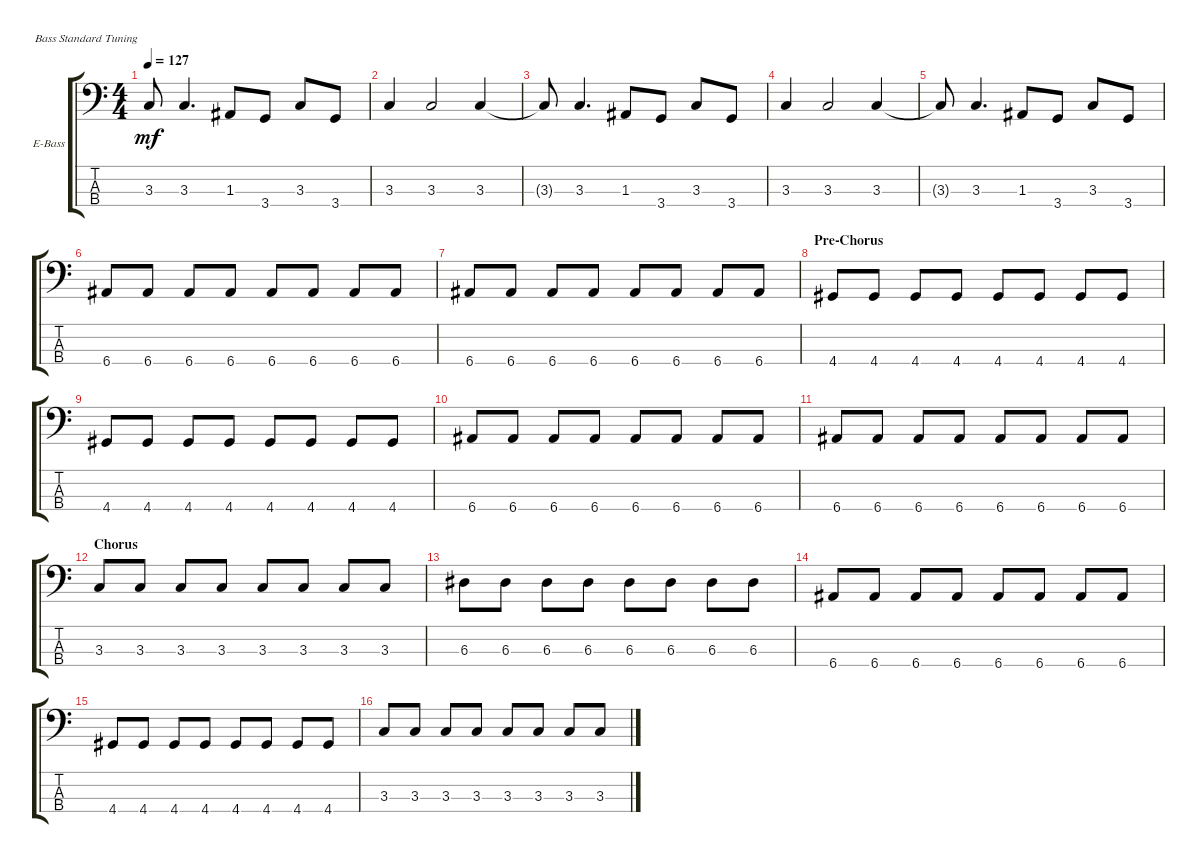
\defaultSystemsLayout 4
\bracketExtendMode groupsimilarinstruments
\firstSystemTrackNameOrientation horizontal
\otherSystemsTrackNameOrientation horizontal
\track ("Electric Bass" "E-Bass") {instrument electricbassfinger}
\staff {score tabs}
\tuning (G2 D2 A1 E1)
\ts (4 4)
\tempo 127
\clef f4
\ks c
3.3{t}.8{dy mf} 3.3.4{d} 1.3.8 3.4.8 3.3.8 3.4.8 |
3.3.4 3.3.2 3.3.4 |
3.3{t}.8 3.3.4{d} 1.3.8 3.4.8 3.3.8 3.4.8 |
3.3.4 3.3.2 3.3.4 |
3.3{t}.8 3.3.4{d} 1.3.8 3.4.8 3.3.8 3.4.8 |
6.4.8 6.4.8 6.4.8 6.4.8 6.4.8 6.4.8 6.4.8 6.4.8 |
6.4.8 6.4.8 6.4.8 6.4.8 6.4.8 6.4.8 6.4.8 6.4.8 |
\section ("" "Pre-Chorus")
4.4.8 4.4.8 4.4.8 4.4.8 4.4.8 4.4.8 4.4.8 4.4.8 |
4.4.8 4.4.8 4.4.8 4.4.8 4.4.8 4.4.8 4.4.8 4.4.8 |
6.4.8 6.4.8 6.4.8 6.4.8 6.4.8 6.4.8 6.4.8 6.4.8 |
6.4.8 6.4.8 6.4.8 6.4.8 6.4.8 6.4.8 6.4.8 6.4.8 |
\section ("" "Chorus")
3.3.8 3.3.8 3.3.8 3.3.8 3.3.8 3.3.8 3.3.8 3.3.8 |
6.3.8 6.3.8 6.3.8 6.3.8 6.3.8 6.3.8 6.3.8 6.3.8 |
6.4.8 6.4.8 6.4.8 6.4.8 6.4.8 6.4.8 6.4.8 6.4.8 |
4.4.8 4.4.8 4.4.8 4.4.8 4.4.8 4.4.8 4.4.8 4.4.8 |
3.3.8 3.3.8 3.3.8 3.3.8 3.3.8 3.3.8 3.3.8 3.3.8
